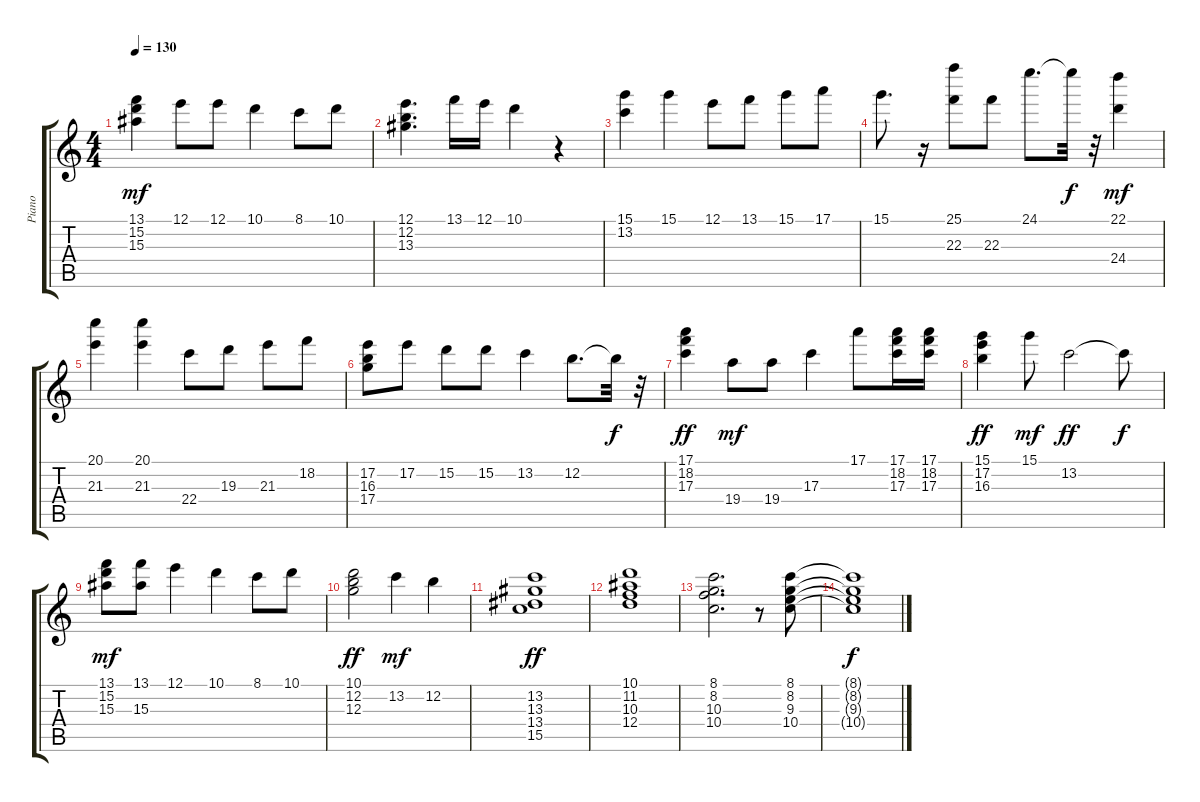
\track ("Piano" "Piano") {instrument overdrivenguitar}
\staff {score tabs}
\tuning (E4 B3 G3 D3 A2 E2) {hide}
\ts (4 4)
\tempo 130
\clef g2
\ks c
(13.1 15.2 15.3).4{dy mf} 12.1.8 12.1.8 10.1.4 8.1.8 10.1.8 |
(12.1 12.2 13.3).4{d} 13.1.16 12.1.16 10.1.4 r.4 |
(15.1 13.2).4 15.1.4 12.1.8 13.1.8 15.1.8 17.1.8 |
15.1.8{d} r.16 (25.1 22.3).8 22.3.8 24.1.8{d} 24.1{t}.32{dy f} r.32 (22.1 24.4).4{dy mf} |
(20.1 21.3).4 (20.1 21.3).4 22.4.8 19.3.8 21.3.8 18.2.8 |
(17.2 16.3 17.4).8 17.2.8 15.2.8 15.2.8 13.2.4 12.2.8{d} 12.2{t}.32{dy f} r.32 |
(17.1 18.2 17.3).4{dy ff} 19.4.8{dy mf} 19.4.8 17.3.4 17.1.8 (17.1 18.2 17.3).16 (17.1 18.2 17.3).16 |
(15.1 17.2 16.3).4{dy ff} 15.1.8{dy mf} 13.2.2{dy ff} 13.2{t}.8{dy f} |
(13.1 15.2 15.3).8{dy mf} (13.1 15.3).8 12.1.4 10.1.4 8.1.8 10.1.8 |
(10.1 12.2 12.3).2{dy ff} 13.2.4{dy mf} 12.2.4 |
(13.2 13.3 13.4 15.5).1{dy ff} |
(10.1 11.2 10.3 12.4).1 |
(8.1 8.2 10.3 10.4).2{d} r.8 (8.1 8.2 9.3 10.4).8 |
(8.1{t} 8.2{t} 9.3{t} 10.4{t}).1{dy f}
